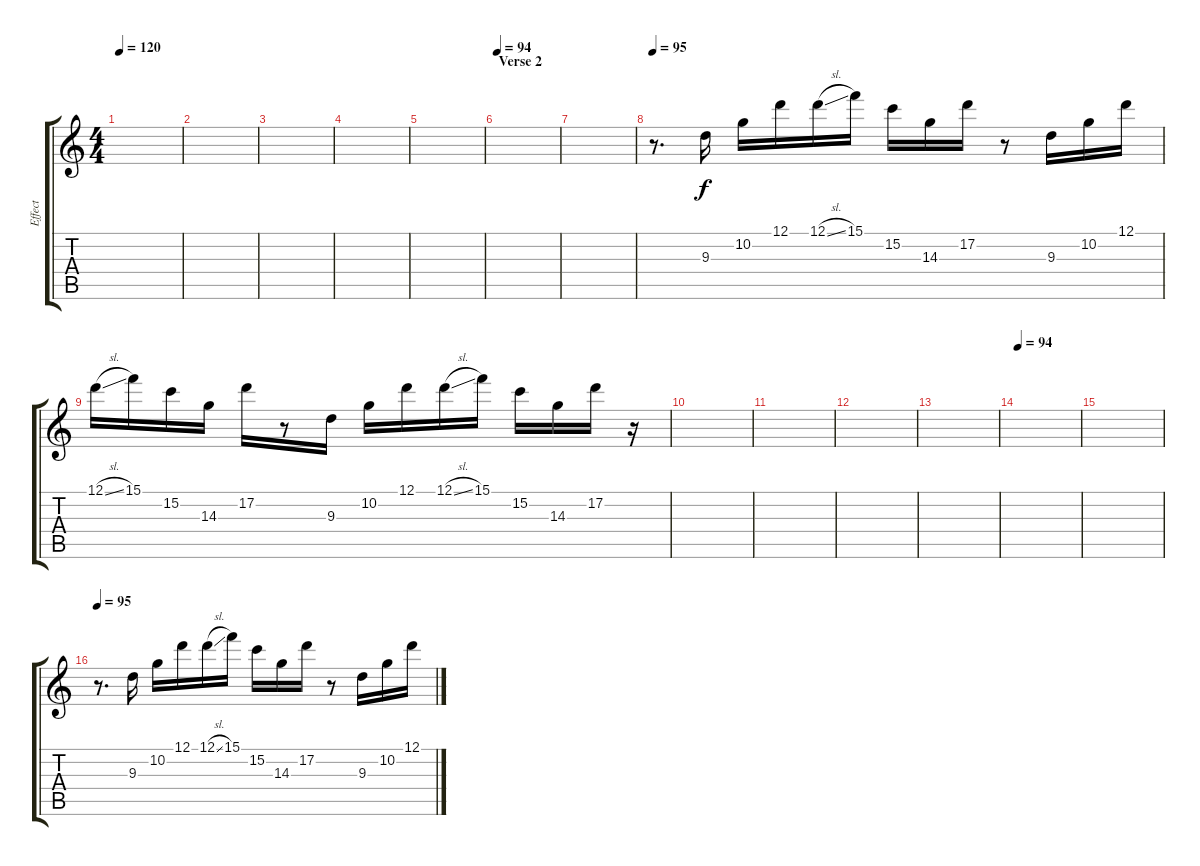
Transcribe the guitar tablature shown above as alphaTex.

\track ("Effect" "Effect") {instrument distortionguitar}
\staff {score tabs}
\tuning (D4 A3 F3 C3 G2 D2) {hide}
\ts (4 4)
\tempo 120
\clef g2
\ks c
|
|
|
|
|
\section ("" "Verse 2")
\tempo 95
\tempo 94
|
|
\tempo 95
r.8{d balance 0} 9.3.16 10.2.16 12.1.16 12.1{sl}.16 15.1.16 15.2.16 14.3.16 17.2.16 r.8 9.3.16{volume 9 balance 16} 10.2.16 12.1.16 |
12.1{sl}.16 15.1.16 15.2.16 14.3.16 17.2.16 r.8 9.3.16{volume 8 balance 0} 10.2.16 12.1.16 12.1{sl}.16 15.1.16 15.2.16 14.3.16 17.2.16 r.16 |
|
|
|
|
\tempo 94
|
|
\tempo 95
r.8{d balance 0} 9.3.16 10.2.16 12.1.16 12.1{sl}.16 15.1.16 15.2.16 14.3.16 17.2.16 r.8 9.3.16{volume 9 balance 16} 10.2.16 12.1.16
